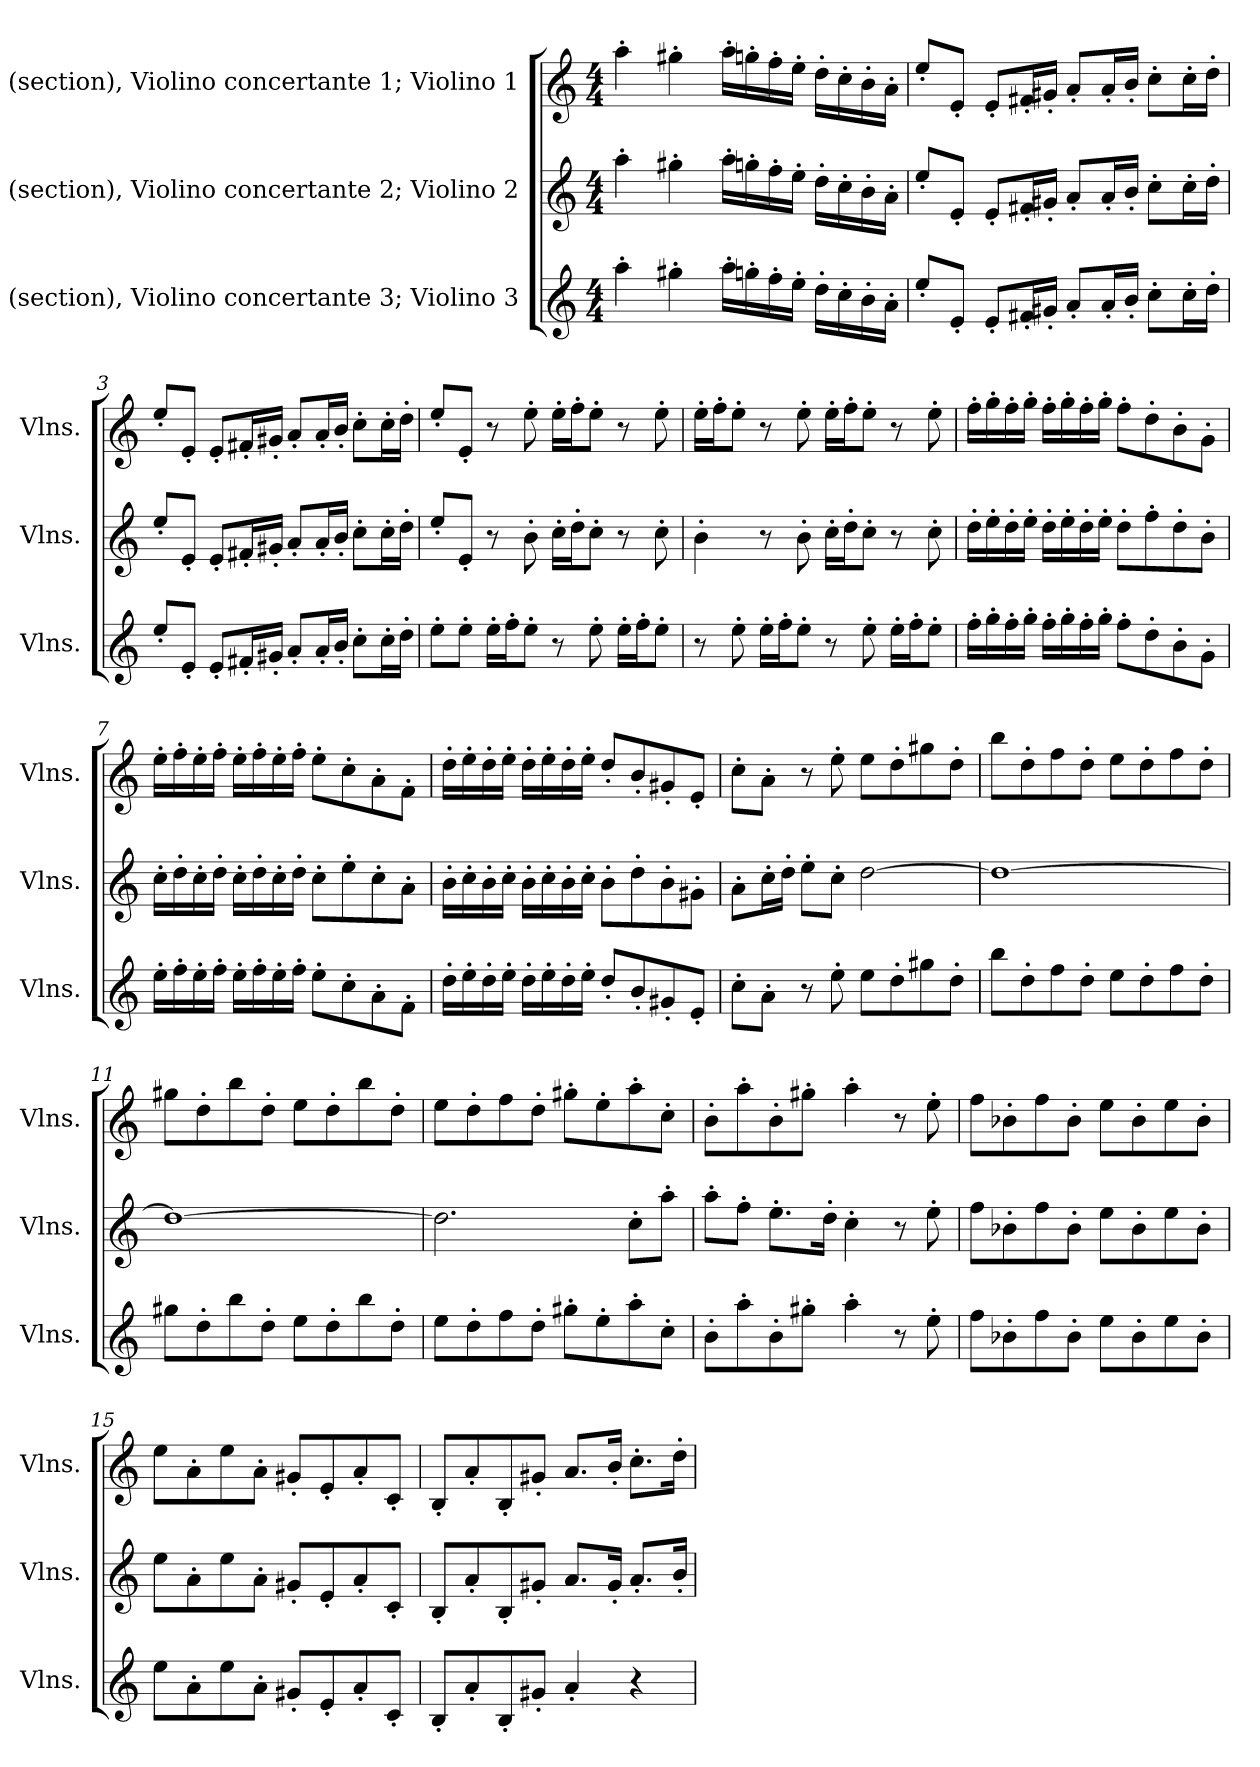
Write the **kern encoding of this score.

**kern	**kern	**kern
*part3	*part2	*part1
*staff3	*staff2	*staff1
*I"Violins (section), Violino concertante 3; Violino 3	*I"Violins (section), Violino concertante 2; Violino 2	*I"Violins (section), Violino concertante 1; Violino 1
*I'Vlns.	*I'Vlns.	*I'Vlns.
*clefG2	*clefG2	*clefG2
*k[]	*k[]	*k[]
*M4/4	*M4/4	*M4/4
*MM120	*MM120	*MM120
=1	=1	=1
4aa'\	4aa'\	4aa'\
4gg#X'\	4gg#X'\	4gg#X'\
16aa'\LL	16aa'\LL	16aa'\LL
16ggn'\	16ggn'\	16ggn'\
16ff'\	16ff'\	16ff'\
16ee'\JJ	16ee'\JJ	16ee'\JJ
16dd'\LL	16dd'\LL	16dd'\LL
16cc'\	16cc'\	16cc'\
16b'\	16b'\	16b'\
16a'\JJ	16a'\JJ	16a'\JJ
!!LO:LB:g=z
=2	=2	=2
8ee'/L	8ee'/L	8ee'/L
8e'/J	8e'/J	8e'/J
8e'/L	8e'/L	8e'/L
16f#X'/L	16f#X'/L	16f#X'/L
16g#X'/JJ	16g#X'/JJ	16g#X'/JJ
8a'/L	8a'/L	8a'/L
16a'/L	16a'/L	16a'/L
16b'/JJ	16b'/JJ	16b'/JJ
8cc'\L	8cc'\L	8cc'\L
16cc'\L	16cc'\L	16cc'\L
16dd'\JJ	16dd'\JJ	16dd'\JJ
=3	=3	=3
8ee'/L	8ee'/L	8ee'/L
8e'/J	8e'/J	8e'/J
8e'/L	8e'/L	8e'/L
16f#X'/L	16f#X'/L	16f#X'/L
16g#X'/JJ	16g#X'/JJ	16g#X'/JJ
8a'/L	8a'/L	8a'/L
16a'/L	16a'/L	16a'/L
16b'/JJ	16b'/JJ	16b'/JJ
8cc'\L	8cc'\L	8cc'\L
16cc'\L	16cc'\L	16cc'\L
16dd'\JJ	16dd'\JJ	16dd'\JJ
=4	=4	=4
8ee'\L	8ee'/L	8ee'/L
8ee'\J	8e'/J	8e'/J
16ee'\LL	8r	8r
16ff'\J	.	.
8ee'\J	8b'\	8ee'\
8r	16cc'\LL	16ee'\LL
.	16dd'\J	16ff'\J
8ee'\	8cc'\J	8ee'\J
16ee'\LL	8r	8r
16ff'\J	.	.
8ee'\J	8cc'\	8ee'\
!!LO:LB:g=z
=5	=5	=5
8r	4b'\	16ee'\LL
.	.	16ff'\J
8ee'\	.	8ee'\J
16ee'\LL	8r	8r
16ff'\J	.	.
8ee'\J	8b'\	8ee'\
8r	16cc'\LL	16ee'\LL
.	16dd'\J	16ff'\J
8ee'\	8cc'\J	8ee'\J
16ee'\LL	8r	8r
16ff'\J	.	.
8ee'\J	8cc'\	8ee'\
=6	=6	=6
16ff'\LL	16dd'\LL	16ff'\LL
16gg'\	16ee'\	16gg'\
16ff'\	16dd'\	16ff'\
16gg'\JJ	16ee'\JJ	16gg'\JJ
16ff'\LL	16dd'\LL	16ff'\LL
16gg'\	16ee'\	16gg'\
16ff'\	16dd'\	16ff'\
16gg'\JJ	16ee'\JJ	16gg'\JJ
8ff'\L	8dd'\L	8ff'\L
8dd'\	8ff'\	8dd'\
8b'\	8dd'\	8b'\
8g'\J	8b'\J	8g'\J
=7	=7	=7
16ee'\LL	16cc'\LL	16ee'\LL
16ff'\	16dd'\	16ff'\
16ee'\	16cc'\	16ee'\
16ff'\JJ	16dd'\JJ	16ff'\JJ
16ee'\LL	16cc'\LL	16ee'\LL
16ff'\	16dd'\	16ff'\
16ee'\	16cc'\	16ee'\
16ff'\JJ	16dd'\JJ	16ff'\JJ
8ee'\L	8cc'\L	8ee'\L
8cc'\	8ee'\	8cc'\
8a'\	8cc'\	8a'\
8f'\J	8a'\J	8f'\J
!!LO:LB:g=z
=8	=8	=8
16dd'\LL	16b'\LL	16dd'\LL
16ee'\	16cc'\	16ee'\
16dd'\	16b'\	16dd'\
16ee'\JJ	16cc'\JJ	16ee'\JJ
16dd'\LL	16b'\LL	16dd'\LL
16ee'\	16cc'\	16ee'\
16dd'\	16b'\	16dd'\
16ee'\JJ	16cc'\JJ	16ee'\JJ
8dd'/L	8b'\L	8dd'/L
8b'/	8dd'\	8b'/
8g#X'/	8b'\	8g#X'/
8e'/J	8g#X'\J	8e'/J
=9	=9	=9
8cc'\L	8a'\L	8cc'\L
8a'\J	16cc'\L	8a'\J
.	16dd'\JJ	.
8r	8ee'\L	8r
8ee'\	8cc'\J	8ee'\
8ee\L	[2dd\	8ee\L
8dd'\	.	8dd'\
8gg#X\	.	8gg#X\
8dd'\J	.	8dd'\J
=10	=10	=10
8bb\L	1dd_	8bb\L
8dd'\	.	8dd'\
8ff\	.	8ff\
8dd'\J	.	8dd'\J
8ee\L	.	8ee\L
8dd'\	.	8dd'\
8ff\	.	8ff\
8dd'\J	.	8dd'\J
!!LO:LB:g=z
=11	=11	=11
8gg#X\L	1dd_	8gg#X\L
8dd'\	.	8dd'\
8bb\	.	8bb\
8dd'\J	.	8dd'\J
8ee\L	.	8ee\L
8dd'\	.	8dd'\
8bb\	.	8bb\
8dd'\J	.	8dd'\J
=12	=12	=12
8ee\L	2.dd\]	8ee\L
8dd'\	.	8dd'\
8ff\	.	8ff\
8dd'\J	.	8dd'\J
8gg#X'\L	.	8gg#X'\L
8ee'\	.	8ee'\
8aa'\	8cc'\L	8aa'\
8cc'\J	8aa'\J	8cc'\J
=13	=13	=13
8b'\L	8aa'\L	8b'\L
8aa'\	8ff'\J	8aa'\
8b'\	8.ee'\L	8b'\
8gg#X'\J	.	8gg#X'\J
.	16dd'\Jk	.
4aa'\	4cc'\	4aa'\
8r	8r	8r
8ee'\	8ee'\	8ee'\
=14	=14	=14
8ff\L	8ff\L	8ff\L
8b-X'\	8b-X'\	8b-X'\
8ff\	8ff\	8ff\
8b-'\J	8b-'\J	8b-'\J
8ee\L	8ee\L	8ee\L
8b-'\	8b-'\	8b-'\
8ee\	8ee\	8ee\
8b-'\J	8b-'\J	8b-'\J
!!LO:PB:g=z
=15	=15	=15
8ee\L	8ee\L	8ee\L
8a'\	8a'\	8a'\
8ee\	8ee\	8ee\
8a'\J	8a'\J	8a'\J
8g#X'/L	8g#X'/L	8g#X'/L
8e'/	8e'/	8e'/
8a'/	8a'/	8a'/
8c'/J	8c'/J	8c'/J
=16	=16	=16
8B'/L	8B'/L	8B'/L
8a'/	8a'/	8a'/
8B'/	8B'/	8B'/
8g#X'/J	8g#X'/J	8g#X'/J
4a'/	8.a/L	8.a/L
.	16g#'/Jk	16b'/Jk
4r	8.a'/L	8.cc'\L
.	16b'/Jk	16dd'\Jk
=	=	=
*-	*-	*-
